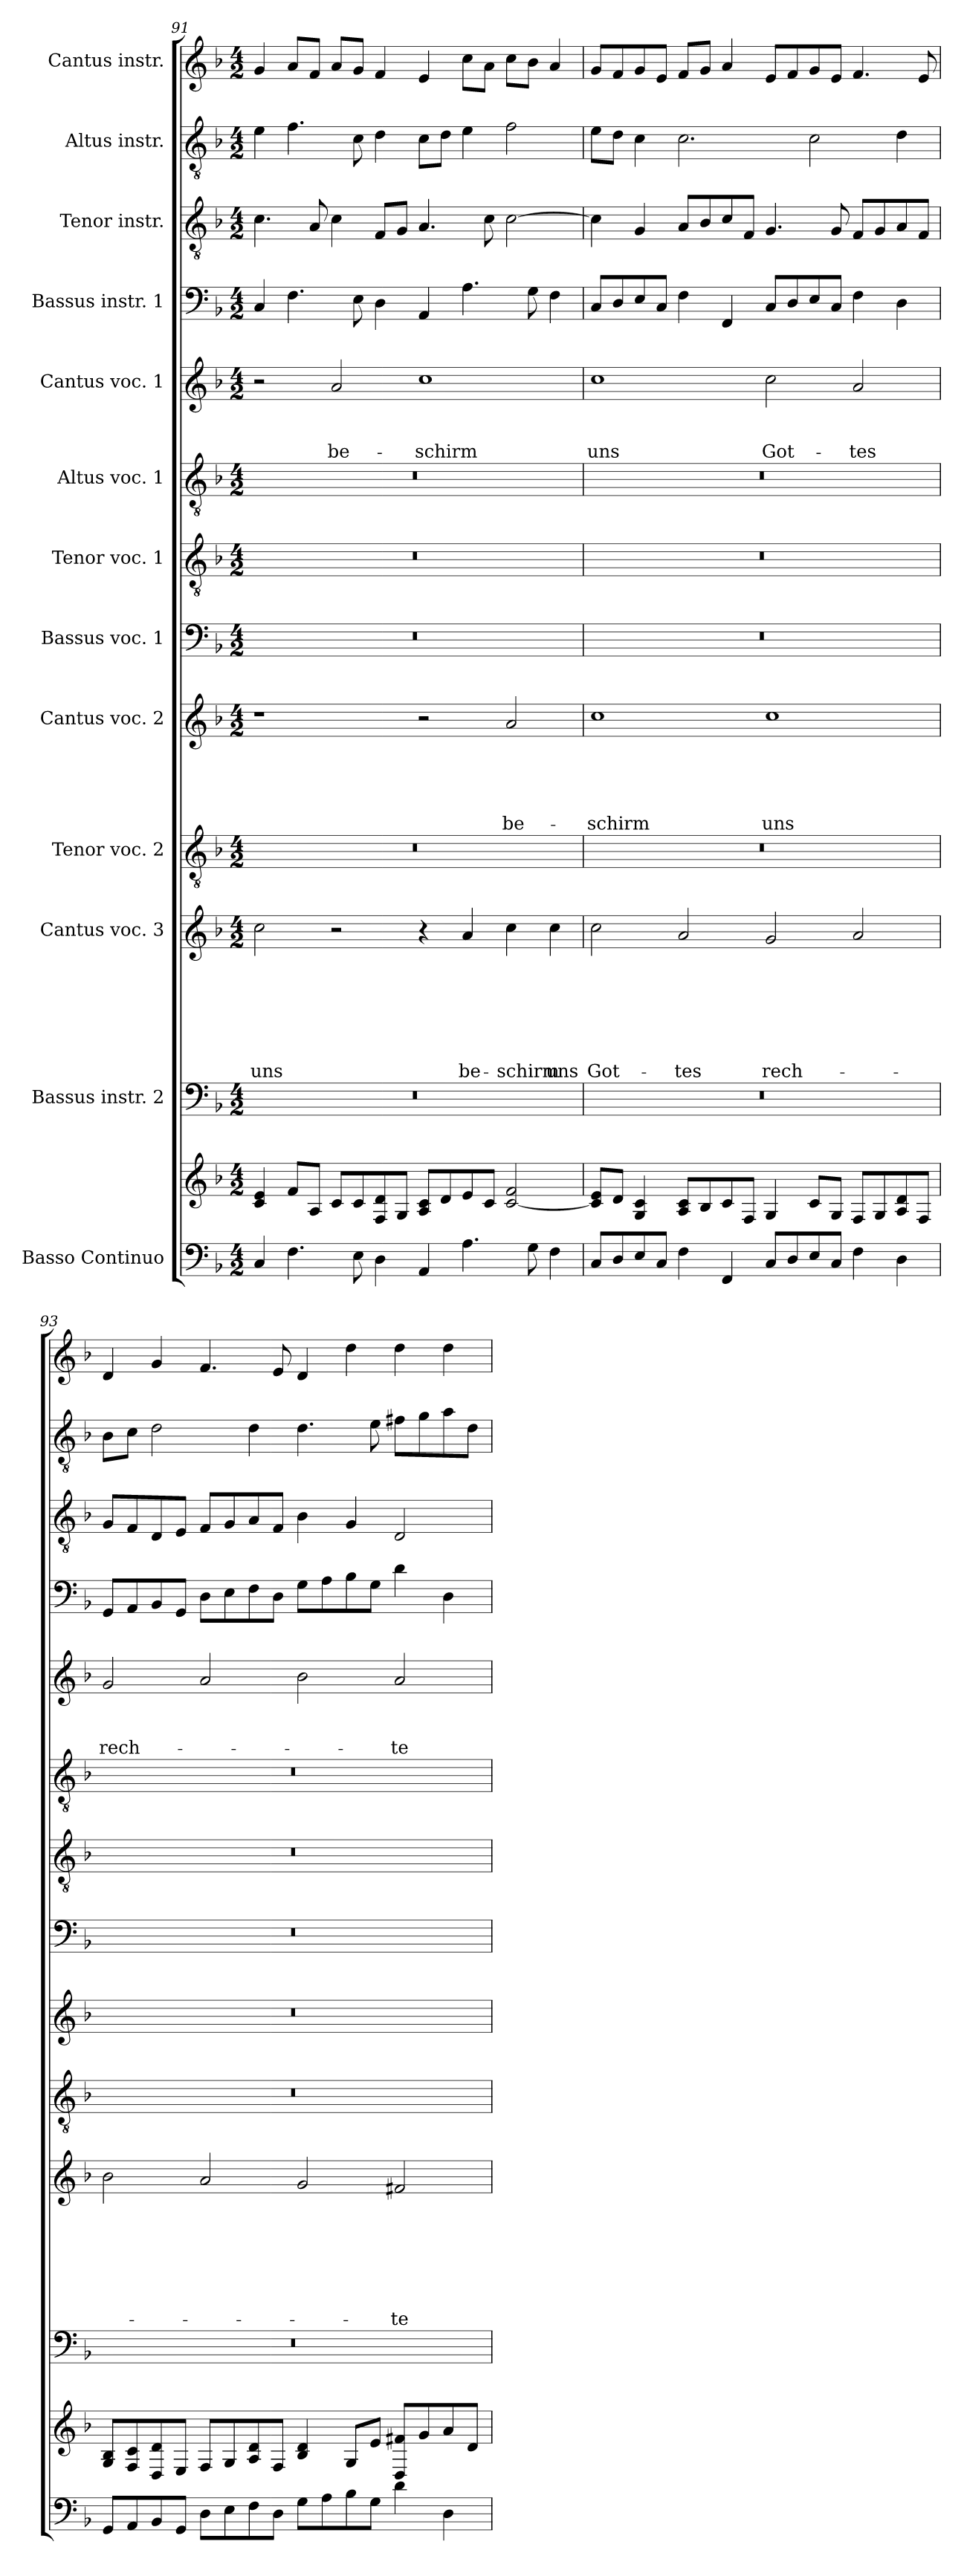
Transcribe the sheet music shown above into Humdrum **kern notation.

**kern	**kern	**kern	**kern	**text	**text	**text	**text	**text	**text	**text	**kern	**kern	**text	**text	**text	**text	**text	**kern	**kern	**kern	**kern	**text	**text	**text	**kern	**kern	**kern	**kern
*part14	*part13	*part12	*part11	*part11	*part11	*part11	*part11	*part11	*part11	*part11	*part10	*part9	*part9	*part9	*part9	*part9	*part9	*part8	*part7	*part6	*part5	*part5	*part5	*part5	*part4	*part3	*part2	*part1
*staff14	*staff13	*staff12	*staff11	*staff11	*staff11	*staff11	*staff11	*staff11	*staff11	*staff11	*staff10	*staff9	*staff9	*staff9	*staff9	*staff9	*staff9	*staff8	*staff7	*staff6	*staff5	*staff5	*staff5	*staff5	*staff4	*staff3	*staff2	*staff1
*I"Basso Continuo	*	*I"Bassus instr. 2	*I"Cantus voc. 3	*	*	*	*	*	*	*	*I"Tenor voc. 2	*I"Cantus voc. 2	*	*	*	*	*	*I"Bassus voc. 1	*I"Tenor voc. 1	*I"Altus voc. 1	*I"Cantus voc. 1	*	*	*	*I"Bassus instr. 1	*I"Tenor instr.	*I"Altus instr.	*I"Cantus instr.
*clefF4	*clefG2	*clefF4	*clefG2	*	*	*	*	*	*	*	*clefGv2	*clefG2	*	*	*	*	*	*clefF4	*clefGv2	*clefGv2	*clefG2	*	*	*	*clefF4	*clefGv2	*clefGv2	*clefG2
*k[b-]	*k[b-]	*k[b-]	*k[b-]	*	*	*	*	*	*	*	*k[b-]	*k[b-]	*	*	*	*	*	*k[b-]	*k[b-]	*k[b-]	*k[b-]	*	*	*	*k[b-]	*k[b-]	*k[b-]	*k[b-]
*F:	*F:	*F:	*F:	*	*	*	*	*	*	*	*F:	*F:	*	*	*	*	*	*F:	*F:	*F:	*F:	*	*	*	*F:	*F:	*F:	*F:
*M4/2	*M4/2	*M4/2	*M4/2	*	*	*	*	*	*	*	*M4/2	*M4/2	*	*	*	*	*	*M4/2	*M4/2	*M4/2	*M4/2	*	*	*	*M4/2	*M4/2	*M4/2	*M4/2
=91	=91	=91	=91	=91	=91	=91	=91	=91	=91	=91	=91	=91	=91	=91	=91	=91	=91	=91	=91	=91	=91	=91	=91	=91	=91	=91	=91	=91
!	!	!	!	!	!	!	!	!	!	!LO:LY:b	!	!	!	!	!	!	!	!	!	!	!	!	!	!	!	!	!	!
4C/	4c/ 4e/	0r	2cc\	.	.	.	.	.	.	uns	0r	1r	.	.	.	.	.	0r	0r	0r	2r	.	.	.	4C/	4.c\	4e\	4g/
4.F\	8f/L	.	.	.	.	.	.	.	.	.	.	.	.	.	.	.	.	.	.	.	.	.	.	.	4.F\	.	4.f\	8a/L
.	8A/J	.	.	.	.	.	.	.	.	.	.	.	.	.	.	.	.	.	.	.	.	.	.	.	.	8A/	.	8f/J
!	!	!	!	!	!	!	!	!	!	!	!	!	!	!	!	!	!	!	!	!	!	!	!	!LO:LY:b	!	!	!	!
.	8c/L	.	2r	.	.	.	.	.	.	.	.	.	.	.	.	.	.	.	.	.	2a/	.	.	be-	.	4c\	.	8a/L
8E\	8c/	.	.	.	.	.	.	.	.	.	.	.	.	.	.	.	.	.	.	.	.	.	.	.	8E\	.	8c\	8g/J
4D\	8F/ 8d/	.	.	.	.	.	.	.	.	.	.	.	.	.	.	.	.	.	.	.	.	.	.	.	4D\	8F/L	4d\	4f/
.	8G/J	.	.	.	.	.	.	.	.	.	.	.	.	.	.	.	.	.	.	.	.	.	.	.	.	8G/J	.	.
!	!	!	!	!	!	!	!	!	!	!	!	!	!	!	!	!	!	!	!	!	!	!	!	!LO:LY:b	!	!	!	!
4AA/	8A/ 8c/L	.	4r	.	.	.	.	.	.	.	.	2r	.	.	.	.	.	.	.	.	1cc	.	.	-schirm	4AA/	4.A/	8c\L	4e/
.	8d/	.	.	.	.	.	.	.	.	.	.	.	.	.	.	.	.	.	.	.	.	.	.	.	.	.	8d\J	.
!	!	!	!	!	!	!	!	!	!	!LO:LY:b	!	!	!	!	!	!	!	!	!	!	!	!	!	!	!	!	!	!
4.A\	8e/	.	4a/	.	.	.	.	.	.	be-	.	.	.	.	.	.	.	.	.	.	.	.	.	.	4.A\	.	4e\	8cc\L
.	8c/J	.	.	.	.	.	.	.	.	.	.	.	.	.	.	.	.	.	.	.	.	.	.	.	.	8c\	.	8a\J
!	!	!	!	!	!	!	!	!	!	!LO:LY:b	!	!	!	!	!	!	!LO:LY:b	!	!	!	!	!	!	!	!	!	!	!
.	[2c/ 2f/	.	4cc\	.	.	.	.	.	.	-schirm	.	2a/	.	.	.	.	be-	.	.	.	.	.	.	.	.	[2c\	2f\	8cc\L
8G\	.	.	.	.	.	.	.	.	.	.	.	.	.	.	.	.	.	.	.	.	.	.	.	.	8G\	.	.	8b-\J
!	!	!	!	!	!	!	!	!	!	!LO:LY:b	!	!	!	!	!	!	!	!	!	!	!	!	!	!	!	!	!	!
4F\	.	.	4cc\	.	.	.	.	.	.	uns	.	.	.	.	.	.	.	.	.	.	.	.	.	.	4F\	.	.	4a/
=92	=92	=92	=92	=92	=92	=92	=92	=92	=92	=92	=92	=92	=92	=92	=92	=92	=92	=92	=92	=92	=92	=92	=92	=92	=92	=92	=92	=92
!	!	!	!	!	!	!	!	!	!	!LO:LY:b	!	!	!	!	!	!	!LO:LY:b	!	!	!	!	!	!	!LO:LY:b	!	!	!	!
8C/L	8c/] 8e/L	0r	2cc\	.	.	.	.	.	.	Got-	0r	1cc	.	.	.	.	-schirm	0r	0r	0r	1cc	.	.	uns	8C/L	4c\]	8e\L	8g/L
8D/	8d/J	.	.	.	.	.	.	.	.	.	.	.	.	.	.	.	.	.	.	.	.	.	.	.	8D/	.	8d\J	8f/
8E/	4G/ 4c/	.	.	.	.	.	.	.	.	.	.	.	.	.	.	.	.	.	.	.	.	.	.	.	8E/	4G/	4c\	8g/
8C/J	.	.	.	.	.	.	.	.	.	.	.	.	.	.	.	.	.	.	.	.	.	.	.	.	8C/J	.	.	8e/J
!	!	!	!	!	!	!	!	!	!	!LO:LY:b	!	!	!	!	!	!	!	!	!	!	!	!	!	!	!	!	!	!
4F\	8A/ 8c/L	.	2a/	.	.	.	.	.	.	-tes	.	.	.	.	.	.	.	.	.	.	.	.	.	.	4F\	8A/L	2.c\	8f/L
.	8B-/	.	.	.	.	.	.	.	.	.	.	.	.	.	.	.	.	.	.	.	.	.	.	.	.	8B-/	.	8g/J
4FF/	8c/	.	.	.	.	.	.	.	.	.	.	.	.	.	.	.	.	.	.	.	.	.	.	.	4FF/	8c/	.	4a/
.	8F/J	.	.	.	.	.	.	.	.	.	.	.	.	.	.	.	.	.	.	.	.	.	.	.	.	8F/J	.	.
!	!	!	!	!	!	!	!	!	!	!LO:LY:b	!	!	!	!	!	!	!LO:LY:b	!	!	!	!	!	!	!LO:LY:b	!	!	!	!
8C/L	4G/	.	2g/	.	.	.	.	.	.	rech-	.	1cc	.	.	.	.	uns	.	.	.	2cc\	.	.	Got-	8C/L	4.G/	.	8e/L
8D/	.	.	.	.	.	.	.	.	.	.	.	.	.	.	.	.	.	.	.	.	.	.	.	.	8D/	.	.	8f/
8E/	8c/L	.	.	.	.	.	.	.	.	.	.	.	.	.	.	.	.	.	.	.	.	.	.	.	8E/	.	2c\	8g/
8C/J	8G/J	.	.	.	.	.	.	.	.	.	.	.	.	.	.	.	.	.	.	.	.	.	.	.	8C/J	8G/	.	8e/J
!	!	!	!	!	!	!	!	!	!	!	!	!	!	!	!	!	!	!	!	!	!	!	!	!LO:LY:b	!	!	!	!
4F\	8F/L	.	2a/	.	.	.	.	.	.	.	.	.	.	.	.	.	.	.	.	.	2a/	.	.	-tes	4F\	8F/L	.	4.f/
.	8G/	.	.	.	.	.	.	.	.	.	.	.	.	.	.	.	.	.	.	.	.	.	.	.	.	8G/	.	.
4D\	8A/ 8d/	.	.	.	.	.	.	.	.	.	.	.	.	.	.	.	.	.	.	.	.	.	.	.	4D\	8A/	4d\	.
.	8F/J	.	.	.	.	.	.	.	.	.	.	.	.	.	.	.	.	.	.	.	.	.	.	.	.	8F/J	.	8e/
!!LO:PB:g=z
=93	=93	=93	=93	=93	=93	=93	=93	=93	=93	=93	=93	=93	=93	=93	=93	=93	=93	=93	=93	=93	=93	=93	=93	=93	=93	=93	=93	=93
!	!	!	!	!	!	!	!	!	!	!	!	!	!	!	!	!	!	!	!	!	!	!	!	!LO:LY:b	!	!	!	!
8GG/L	8G/ 8B-/L	0r	2b-\	.	.	.	.	.	.	.	0r	0r	.	.	.	.	.	0r	0r	0r	2g/	.	.	rech-	8GG/L	8G/L	8B-\L	4d/
8AA/	8F/ 8c/	.	.	.	.	.	.	.	.	.	.	.	.	.	.	.	.	.	.	.	.	.	.	.	8AA/	8F/	8c\J	.
8BB-/	8D/ 8d/	.	.	.	.	.	.	.	.	.	.	.	.	.	.	.	.	.	.	.	.	.	.	.	8BB-/	8D/	2d\	4g/
8GG/J	8E/J	.	.	.	.	.	.	.	.	.	.	.	.	.	.	.	.	.	.	.	.	.	.	.	8GG/J	8E/J	.	.
8D\L	8F/L	.	2a/	.	.	.	.	.	.	.	.	.	.	.	.	.	.	.	.	.	2a/	.	.	.	8D\L	8F/L	.	4.f/
8E\	8G/	.	.	.	.	.	.	.	.	.	.	.	.	.	.	.	.	.	.	.	.	.	.	.	8E\	8G/	.	.
8F\	8A/ 8d/	.	.	.	.	.	.	.	.	.	.	.	.	.	.	.	.	.	.	.	.	.	.	.	8F\	8A/	4d\	.
8D\J	8F/J	.	.	.	.	.	.	.	.	.	.	.	.	.	.	.	.	.	.	.	.	.	.	.	8D\J	8F/J	.	8e/
8G\L	4B-/ 4d/	.	2g/	.	.	.	.	.	.	.	.	.	.	.	.	.	.	.	.	.	2b-\	.	.	.	8G\L	4B-\	4.d\	4d/
8A\	.	.	.	.	.	.	.	.	.	.	.	.	.	.	.	.	.	.	.	.	.	.	.	.	8A\	.	.	.
8B-\	8G/L	.	.	.	.	.	.	.	.	.	.	.	.	.	.	.	.	.	.	.	.	.	.	.	8B-\	4G/	.	4dd\
8G\J	8e/J	.	.	.	.	.	.	.	.	.	.	.	.	.	.	.	.	.	.	.	.	.	.	.	8G\J	.	8e\	.
!	!	!	!	!	!	!	!	!	!	!LO:LY:b	!	!	!	!	!	!	!	!	!	!	!	!	!	!LO:LY:b	!	!	!	!
4d\	8D/ 8f#X/L	.	2f#X/	.	.	.	.	.	.	-te	.	.	.	.	.	.	.	.	.	.	2a/	.	.	-te	4d\	2D/	8f#X\L	4dd\
.	8g/	.	.	.	.	.	.	.	.	.	.	.	.	.	.	.	.	.	.	.	.	.	.	.	.	.	8g\	.
4D\	8a/	.	.	.	.	.	.	.	.	.	.	.	.	.	.	.	.	.	.	.	.	.	.	.	4D\	.	8a\	4dd\
.	8d/J	.	.	.	.	.	.	.	.	.	.	.	.	.	.	.	.	.	.	.	.	.	.	.	.	.	8d\J	.
=	=	=	=	=	=	=	=	=	=	=	=	=	=	=	=	=	=	=	=	=	=	=	=	=	=	=	=	=
*-	*-	*-	*-	*-	*-	*-	*-	*-	*-	*-	*-	*-	*-	*-	*-	*-	*-	*-	*-	*-	*-	*-	*-	*-	*-	*-	*-	*-
